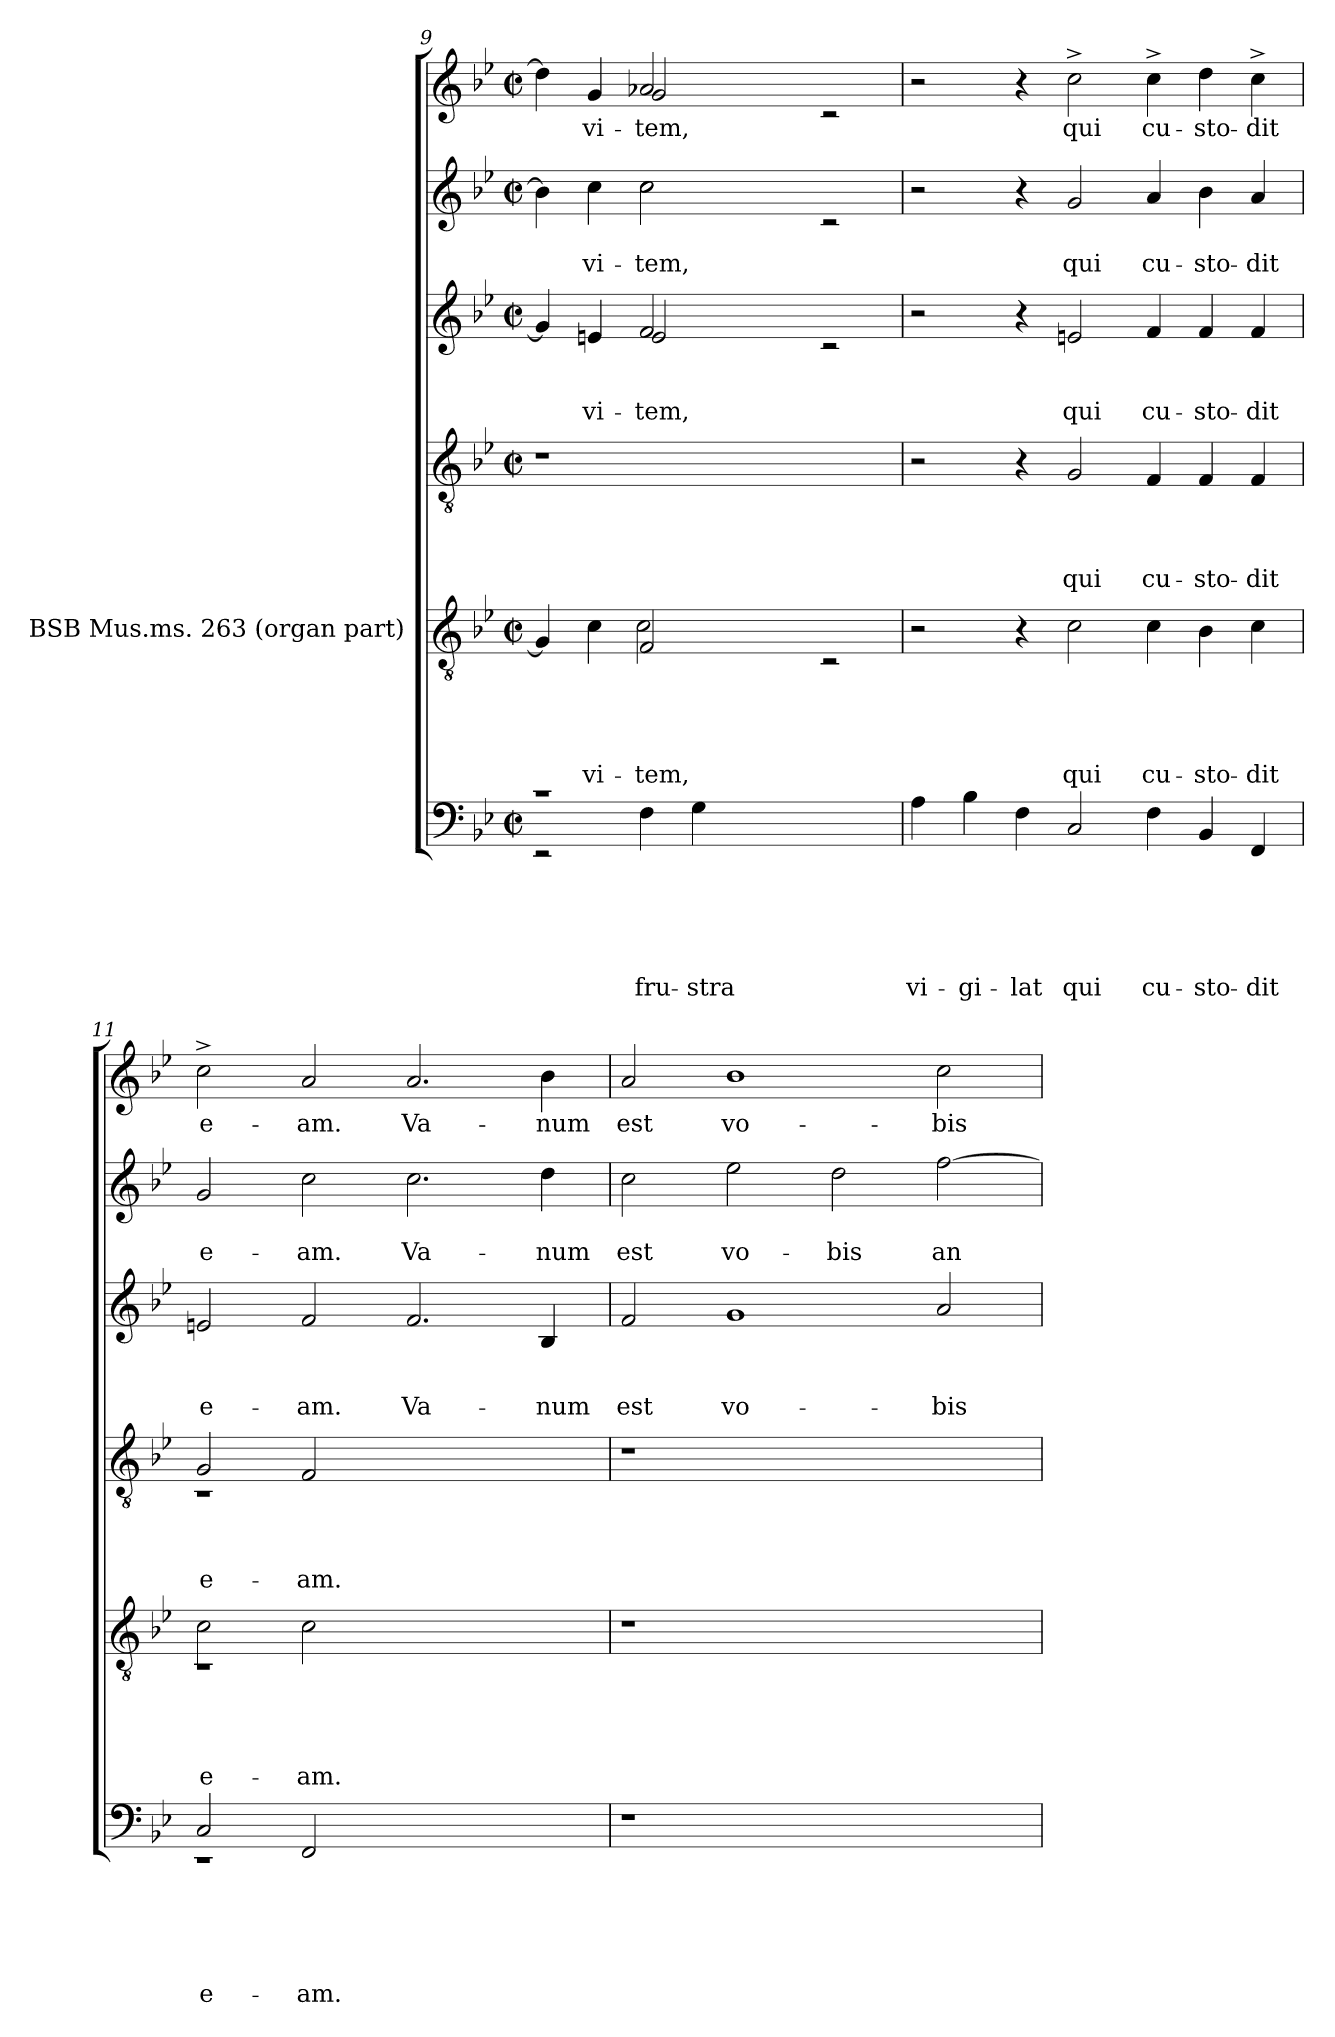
**kern	**text	**text	**text	**text	**text	**text	**kern	**text	**text	**text	**text	**text	**kern	**text	**text	**text	**text	**kern	**text	**text	**text	**kern	**text	**text	**kern	**text
*part6	*part6	*part6	*part6	*part6	*part6	*part6	*part5	*part5	*part5	*part5	*part5	*part5	*part4	*part4	*part4	*part4	*part4	*part3	*part3	*part3	*part3	*part2	*part2	*part2	*part1	*part1
*staff6	*staff6	*staff6	*staff6	*staff6	*staff6	*staff6	*staff5	*staff5	*staff5	*staff5	*staff5	*staff5	*staff4	*staff4	*staff4	*staff4	*staff4	*staff3	*staff3	*staff3	*staff3	*staff2	*staff2	*staff2	*staff1	*staff1
*	*	*	*	*	*	*	*I"BSB Mus.ms. 263 (organ part)	*	*	*	*	*	*	*	*	*	*	*	*	*	*	*	*	*	*	*
*clefF4	*	*	*	*	*	*	*clefGv2	*	*	*	*	*	*clefGv2	*	*	*	*	*clefG2	*	*	*	*clefG2	*	*	*clefG2	*
*k[b-e-]	*	*	*	*	*	*	*k[b-e-]	*	*	*	*	*	*k[b-e-]	*	*	*	*	*k[b-e-]	*	*	*	*k[b-e-]	*	*	*k[b-e-]	*
*B-:	*	*	*	*	*	*	*B-:	*	*	*	*	*	*B-:	*	*	*	*	*B-:	*	*	*	*B-:	*	*	*B-:	*
*M2/2	*	*	*	*	*	*	*M2/2	*	*	*	*	*	*M2/2	*	*	*	*	*M2/2	*	*	*	*M2/2	*	*	*M2/2	*
*met(c|)	*	*	*	*	*	*	*met(c|)	*	*	*	*	*	*met(c|)	*	*	*	*	*met(c|)	*	*	*	*met(c|)	*	*	*met(c|)	*
=9	=9	=9	=9	=9	=9	=9	=9	=9	=9	=9	=9	=9	=9	=9	=9	=9	=9	=9	=9	=9	=9	=9	=9	=9	=9	=9
*^	*	*	*	*	*	*	*^	*	*	*	*	*	*	*	*	*	*	*^	*	*	*	*^	*	*	*^	*
1rc	2rEE	.	.	.	.	.	.	4G/]	2ryy	.	.	.	.	.	1r	.	.	.	.	4g/]	2ryy	.	.	.	4b\]	2ryy	.	.	4dd\]	2ryy	.
!	!	!	!	!	!	!	!	!	!	!	!	!	!	!LO:LY:b	!	!	!	!	!	!	!	!	!	!LO:LY:b	!	!	!	!LO:LY:b	!	!	!LO:LY:b
.	.	.	.	.	.	.	.	4c\	.	.	.	.	.	-vi-	.	.	.	.	.	4en/	.	.	.	-vi-	4cc\	.	.	-vi-	4g/	.	-vi-
!	!	!	!	!	!	!	!LO:LY:b	!	!	!	!	!	!	!LO:LY:b	!	!	!	!	!	!	!	!	!	!	!	!	!	!	!	!	!
!	!	!	!	!	!	!	!	!	!	!	!	!	!	!LO:LY:b	!	!	!	!	!	!	!	!	!	!LO:LY:b	!	!	!	!	!	!	!
!	!	!	!	!	!	!	!	!	!	!	!	!	!	!	!	!	!	!	!	!	!	!	!	!LO:LY:b	!	!	!	!LO:LY:b	!	!	!
!	!	!	!	!	!	!	!	!	!	!	!	!	!	!	!	!	!	!	!	!	!	!	!	!	!	!	!	!LO:LY:b	!	!	!LO:LY:b
!	!	!	!	!	!	!	!	!	!	!	!	!	!	!	!	!	!	!	!	!	!	!	!	!	!	!	!	!	!	!	!LO:LY:b
.	4F\	.	.	.	.	.	fru-	2F/	2c\	.	.	.	.	-tem,	.	.	.	.	.	2f/	2e/	.	.	-tem,	2cc\	2cc\	.	-tem,	2a-X/	2g/	-tem,
!	!	!	!	!	!	!	!LO:LY:b	!	!	!	!	!	!	!	!	!	!	!	!	!	!	!	!	!	!	!	!	!	!	!	!
.	4G\	.	.	.	.	.	-stra	.	.	.	.	.	.	.	.	.	.	.	.	.	.	.	.	.	.	.	.	.	.	.	.
1ryy	1ryy	.	.	.	.	.	.	1ryy	2ryy	.	.	.	.	.	1ryy	.	.	.	.	1ryy	2ryy	.	.	.	1ryy	2ryy	.	.	1ryy	2ryy	.
.	.	.	.	.	.	.	.	.	2rC	.	.	.	.	.	.	.	.	.	.	.	2rc	.	.	.	.	2rc	.	.	.	2rc	.
*v	*v	*	*	*	*	*	*	*	*	*	*	*	*	*	*	*	*	*	*	*	*	*	*	*	*	*	*	*	*	*	*
!!LO:LB:g=z
=10	=10	=10	=10	=10	=10	=10	=10	=10	=10	=10	=10	=10	=10	=10	=10	=10	=10	=10	=10	=10	=10	=10	=10	=10	=10	=10	=10	=10	=10	=10
!	!	!	!	!	!	!LO:LY:b	!	!	!	!	!	!	!	!	!	!	!	!	!	!	!	!	!	!	!	!	!	!	!	!
*	*	*	*	*	*	*	*	*	*	*	*	*	*	*	*	*	*	*	*v	*v	*	*	*	*	*	*	*	*v	*v	*
*	*	*	*	*	*	*	*v	*v	*	*	*	*	*	*	*	*	*	*	*	*	*	*	*v	*v	*	*	*	*
4A\	.	.	.	.	.	vi-	2r	.	.	.	.	.	2r	.	.	.	.	2r	.	.	.	2r	.	.	2r	.
!	!	!	!	!	!	!LO:LY:b	!	!	!	!	!	!	!	!	!	!	!	!	!	!	!	!	!	!	!	!
4B-\	.	.	.	.	.	-gi-	.	.	.	.	.	.	.	.	.	.	.	.	.	.	.	.	.	.	.	.
!	!	!	!	!	!	!LO:LY:b	!	!	!	!	!	!	!	!	!	!	!	!	!	!	!	!	!	!	!	!
4F\	.	.	.	.	.	-lat	4r	.	.	.	.	.	4r	.	.	.	.	4r	.	.	.	4r	.	.	4r	.
!	!	!	!	!	!	!LO:LY:b	!	!	!	!	!	!LO:LY:b	!	!	!	!	!LO:LY:b	!	!	!	!LO:LY:b	!	!	!LO:LY:b	!	!LO:LY:b
2C/	.	.	.	.	.	qui	2c\	.	.	.	.	qui	2G/	.	.	.	qui	2en/	.	.	qui	2g/	.	qui	2cc^>\	qui
!	!	!	!	!	!	!LO:LY:b	!	!	!	!	!	!LO:LY:b	!	!	!	!	!LO:LY:b	!	!	!	!LO:LY:b	!	!	!LO:LY:b	!	!LO:LY:b
4F\	.	.	.	.	.	cu-	4c\	.	.	.	.	cu-	4F/	.	.	.	cu-	4f/	.	.	cu-	4a/	.	cu-	4cc^>\	cu-
!	!	!	!	!	!	!LO:LY:b	!	!	!	!	!	!LO:LY:b	!	!	!	!	!LO:LY:b	!	!	!	!LO:LY:b	!	!	!LO:LY:b	!	!LO:LY:b
4BB-/	.	.	.	.	.	-sto-	4B-\	.	.	.	.	-sto-	4F/	.	.	.	-sto-	4f/	.	.	-sto-	4b-\	.	-sto-	4dd\	-sto-
!	!	!	!	!	!	!LO:LY:b	!	!	!	!	!	!LO:LY:b	!	!	!	!	!LO:LY:b	!	!	!	!LO:LY:b	!	!	!LO:LY:b	!	!LO:LY:b
4FF/	.	.	.	.	.	-dit	4c\	.	.	.	.	-dit	4F/	.	.	.	-dit	4f/	.	.	-dit	4a/	.	-dit	4cc^>\	-dit
=11	=11	=11	=11	=11	=11	=11	=11	=11	=11	=11	=11	=11	=11	=11	=11	=11	=11	=11	=11	=11	=11	=11	=11	=11	=11	=11
*^	*	*	*	*	*	*	*^	*	*	*	*	*	*^	*	*	*	*	*	*	*	*	*	*	*	*	*
!	!LO:N:vis=1	!	!	!	!	!	!LO:LY:b	!	!LO:N:vis=1	!	!	!	!	!LO:LY:b	!	!LO:N:vis=1	!	!	!	!LO:LY:b	!	!	!	!LO:LY:b	!	!	!LO:LY:b	!	!LO:LY:b
2C/	0rEE	.	.	.	.	.	e-	2c\	0rC	.	.	.	.	e-	2G/	0rC	.	.	.	e-	2en/	.	.	e-	2g/	.	e-	2cc^>\	e-
!	!	!	!	!	!	!	!LO:LY:b	!	!	!	!	!	!	!LO:LY:b	!	!	!	!	!	!LO:LY:b	!	!	!	!LO:LY:b	!	!	!LO:LY:b	!	!LO:LY:b
2FF/	.	.	.	.	.	.	-am.	2c\	.	.	.	.	.	-am.	2F/	.	.	.	.	-am.	2f/	.	.	-am.	2cc\	.	-am.	2a/	-am.
!	!	!	!	!	!	!	!	!	!	!	!	!	!	!	!	!	!	!	!	!	!	!	!	!LO:LY:b	!	!	!LO:LY:b	!	!LO:LY:b
1ryy	.	.	.	.	.	.	.	1ryy	.	.	.	.	.	.	1ryy	.	.	.	.	.	2.f/	.	.	Va-	2.cc\	.	Va-	2.a/	Va-
!	!	!	!	!	!	!	!	!	!	!	!	!	!	!	!	!	!	!	!	!	!	!	!	!LO:LY:b	!	!	!LO:LY:b	!	!LO:LY:b
.	.	.	.	.	.	.	.	.	.	.	.	.	.	.	.	.	.	.	.	.	4B-/	.	.	-num	4dd\	.	-num	4b-\	-num
*v	*v	*	*	*	*	*	*	*	*	*	*	*	*	*	*v	*v	*	*	*	*	*	*	*	*	*	*	*	*	*
*	*	*	*	*	*	*	*v	*v	*	*	*	*	*	*	*	*	*	*	*	*	*	*	*	*	*	*	*
=12	=12	=12	=12	=12	=12	=12	=12	=12	=12	=12	=12	=12	=12	=12	=12	=12	=12	=12	=12	=12	=12	=12	=12	=12	=12	=12
!	!	!	!	!	!	!	!	!	!	!	!	!	!	!	!	!	!	!	!	!	!LO:LY:b	!	!	!LO:LY:b	!	!LO:LY:b
1r	.	.	.	.	.	.	1r	.	.	.	.	.	1r	.	.	.	.	2f/	.	.	est	2cc\	.	est	2a/	est
!	!	!	!	!	!	!	!	!	!	!	!	!	!	!	!	!	!	!	!	!	!LO:LY:b	!	!	!LO:LY:b	!	!LO:LY:b
.	.	.	.	.	.	.	.	.	.	.	.	.	.	.	.	.	.	1g	.	.	vo-	2ee-\	.	vo-	1b-	vo-
!	!	!	!	!	!	!	!	!	!	!	!	!	!	!	!	!	!	!	!	!	!	!	!	!LO:LY:b	!	!
1ryy	.	.	.	.	.	.	1ryy	.	.	.	.	.	1ryy	.	.	.	.	.	.	.	.	2dd\	.	-bis	.	.
!	!	!	!	!	!	!	!	!	!	!	!	!	!	!	!	!	!	!	!	!	!LO:LY:b	!	!	!LO:LY:b	!	!LO:LY:b
.	.	.	.	.	.	.	.	.	.	.	.	.	.	.	.	.	.	2a/	.	.	-bis	[>2ff\	.	an-	2cc\	-bis
=	=	=	=	=	=	=	=	=	=	=	=	=	=	=	=	=	=	=	=	=	=	=	=	=	=	=
*-	*-	*-	*-	*-	*-	*-	*-	*-	*-	*-	*-	*-	*-	*-	*-	*-	*-	*-	*-	*-	*-	*-	*-	*-	*-	*-
